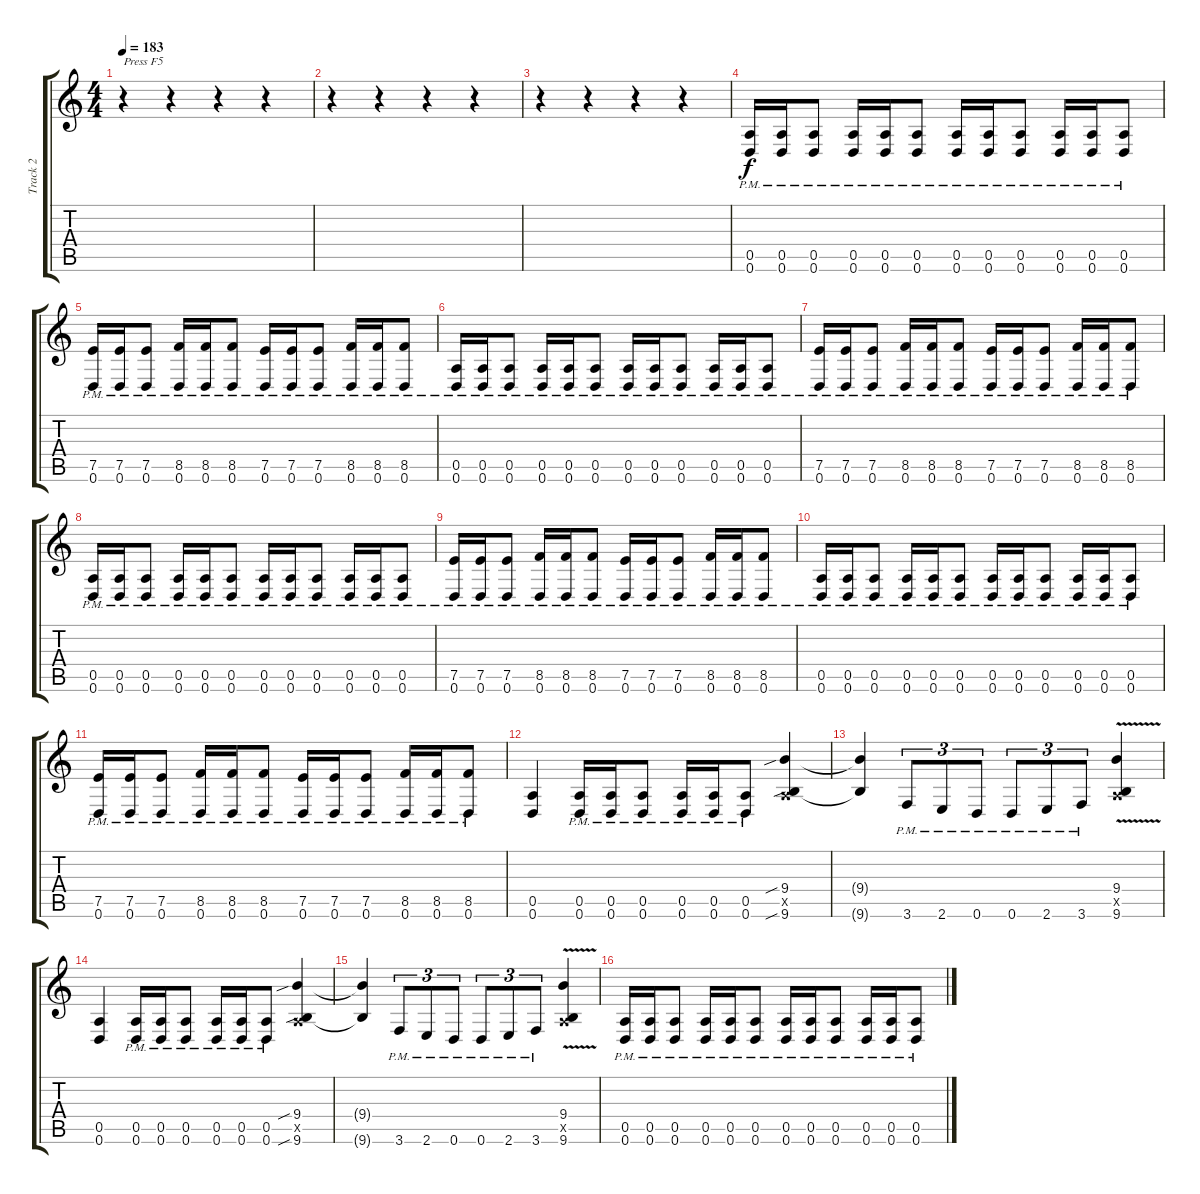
\track ("Track 2" "Track 2") {instrument distortionguitar}
\staff {score tabs}
\tuning (E4 B3 G3 D3 A2 D2) {hide}
\ts (4 4)
\tempo 183
\clef g2
\ks c
r.4{txt "Press F5" dy f instrument distortionguitar} r.4 r.4 r.4 |
r.4 r.4 r.4 r.4 |
r.4 r.4 r.4 r.4 |
(0.5{pm} 0.6{pm}).16 (0.5{pm} 0.6{pm}).16 (0.5{pm} 0.6{pm}).8 (0.5{pm} 0.6{pm}).16 (0.5{pm} 0.6{pm}).16 (0.5{pm} 0.6{pm}).8 (0.5{pm} 0.6{pm}).16 (0.5{pm} 0.6{pm}).16 (0.5{pm} 0.6{pm}).8 (0.5{pm} 0.6{pm}).16 (0.5{pm} 0.6{pm}).16 (0.5{pm} 0.6{pm}).8 |
(7.5{pm} 0.6{pm}).16 (7.5{pm} 0.6{pm}).16 (7.5{pm} 0.6{pm}).8 (8.5{pm} 0.6{pm}).16 (8.5{pm} 0.6{pm}).16 (8.5{pm} 0.6{pm}).8 (7.5{pm} 0.6{pm}).16 (7.5{pm} 0.6{pm}).16 (7.5{pm} 0.6{pm}).8 (8.5{pm} 0.6{pm}).16 (8.5{pm} 0.6{pm}).16 (8.5{pm} 0.6{pm}).8 |
(0.5{pm} 0.6{pm}).16 (0.5{pm} 0.6{pm}).16 (0.5{pm} 0.6{pm}).8 (0.5{pm} 0.6{pm}).16 (0.5{pm} 0.6{pm}).16 (0.5{pm} 0.6{pm}).8 (0.5{pm} 0.6{pm}).16 (0.5{pm} 0.6{pm}).16 (0.5{pm} 0.6{pm}).8 (0.5{pm} 0.6{pm}).16 (0.5{pm} 0.6{pm}).16 (0.5{pm} 0.6{pm}).8 |
(7.5{pm} 0.6{pm}).16 (7.5{pm} 0.6{pm}).16 (7.5{pm} 0.6{pm}).8 (8.5{pm} 0.6{pm}).16 (8.5{pm} 0.6{pm}).16 (8.5{pm} 0.6{pm}).8 (7.5{pm} 0.6{pm}).16 (7.5{pm} 0.6{pm}).16 (7.5{pm} 0.6{pm}).8 (8.5{pm} 0.6{pm}).16 (8.5{pm} 0.6{pm}).16 (8.5{pm} 0.6{pm}).8 |
(0.5{pm} 0.6{pm}).16 (0.5{pm} 0.6{pm}).16 (0.5{pm} 0.6{pm}).8 (0.5{pm} 0.6{pm}).16 (0.5{pm} 0.6{pm}).16 (0.5{pm} 0.6{pm}).8 (0.5{pm} 0.6{pm}).16 (0.5{pm} 0.6{pm}).16 (0.5{pm} 0.6{pm}).8 (0.5{pm} 0.6{pm}).16 (0.5{pm} 0.6{pm}).16 (0.5{pm} 0.6{pm}).8 |
(7.5{pm} 0.6{pm}).16 (7.5{pm} 0.6{pm}).16 (7.5{pm} 0.6{pm}).8 (8.5{pm} 0.6{pm}).16 (8.5{pm} 0.6{pm}).16 (8.5{pm} 0.6{pm}).8 (7.5{pm} 0.6{pm}).16 (7.5{pm} 0.6{pm}).16 (7.5{pm} 0.6{pm}).8 (8.5{pm} 0.6{pm}).16 (8.5{pm} 0.6{pm}).16 (8.5{pm} 0.6{pm}).8 |
(0.5{pm} 0.6{pm}).16 (0.5{pm} 0.6{pm}).16 (0.5{pm} 0.6{pm}).8 (0.5{pm} 0.6{pm}).16 (0.5{pm} 0.6{pm}).16 (0.5{pm} 0.6{pm}).8 (0.5{pm} 0.6{pm}).16 (0.5{pm} 0.6{pm}).16 (0.5{pm} 0.6{pm}).8 (0.5{pm} 0.6{pm}).16 (0.5{pm} 0.6{pm}).16 (0.5{pm} 0.6{pm}).8 |
(7.5{pm} 0.6{pm}).16 (7.5{pm} 0.6{pm}).16 (7.5{pm} 0.6{pm}).8 (8.5{pm} 0.6{pm}).16 (8.5{pm} 0.6{pm}).16 (8.5{pm} 0.6{pm}).8 (7.5{pm} 0.6{pm}).16 (7.5{pm} 0.6{pm}).16 (7.5{pm} 0.6{pm}).8 (8.5{pm} 0.6{pm}).16 (8.5{pm} 0.6{pm}).16 (8.5{pm} 0.6{pm}).8 |
(0.5 0.6).4 (0.5{pm} 0.6{pm}).16 (0.5{pm} 0.6{pm}).16 (0.5{pm} 0.6{pm}).8 (0.5{pm} 0.6{pm}).16 (0.5{pm} 0.6{pm}).16 (0.5{pm} 0.6{pm}).8 (9.4{sib} 0.5{x} 9.6{sib}).4 |
(9.4{t} 9.6{t}).4 3.6{pm}.8{tu (3 2)} 2.6{pm}.8{tu (3 2)} 0.6{pm}.8{tu (3 2)} 0.6{pm}.8{tu (3 2)} 2.6{pm}.8{tu (3 2)} 3.6{pm}.8{tu (3 2)} (9.4{v} 0.5{x} 9.6{v}).4 |
(0.5 0.6).4 (0.5{pm} 0.6{pm}).16 (0.5{pm} 0.6{pm}).16 (0.5{pm} 0.6{pm}).8 (0.5{pm} 0.6{pm}).16 (0.5{pm} 0.6{pm}).16 (0.5{pm} 0.6{pm}).8 (9.4{sib} 0.5{x} 9.6{sib}).4 |
(9.4{t} 9.6{t}).4 3.6{pm}.8{tu (3 2)} 2.6{pm}.8{tu (3 2)} 0.6{pm}.8{tu (3 2)} 0.6{pm}.8{tu (3 2)} 2.6{pm}.8{tu (3 2)} 3.6{pm}.8{tu (3 2)} (9.4{v} 0.5{x} 9.6{v}).4 |
(0.5{pm} 0.6{pm}).16 (0.5{pm} 0.6{pm}).16 (0.5{pm} 0.6{pm}).8 (0.5{pm} 0.6{pm}).16 (0.5{pm} 0.6{pm}).16 (0.5{pm} 0.6{pm}).8 (0.5{pm} 0.6{pm}).16 (0.5{pm} 0.6{pm}).16 (0.5{pm} 0.6{pm}).8 (0.5{pm} 0.6{pm}).16 (0.5{pm} 0.6{pm}).16 (0.5{pm} 0.6{pm}).8
